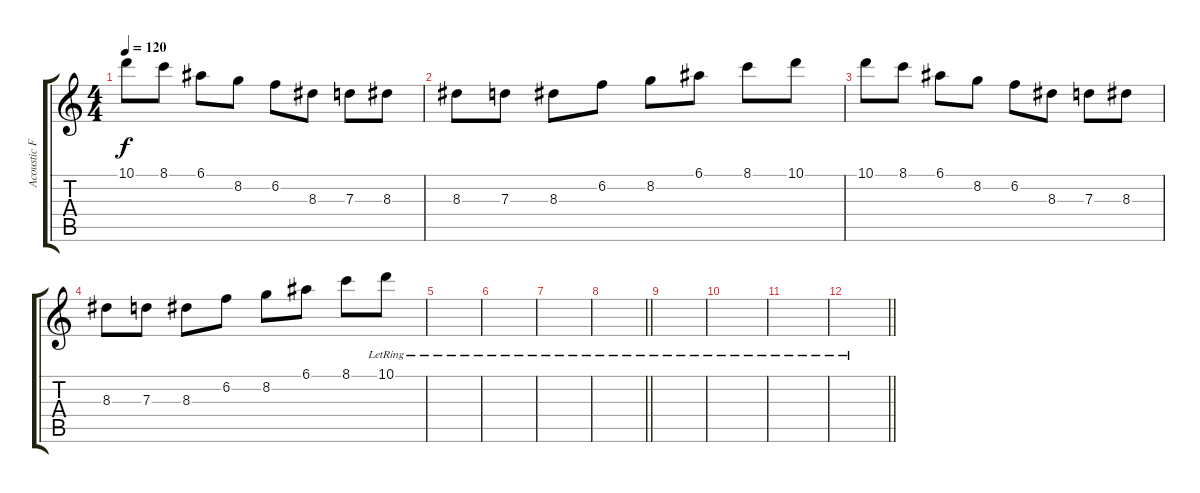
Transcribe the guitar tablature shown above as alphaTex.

\track ("Acoustic Fills" "Acoustic F") {solo instrument electricguitarjazz}
\staff {score tabs}
\tuning (E4 B3 G3 D3 A2 E2) {hide}
\ts (4 4)
\tempo 120
\clef g2
\ks c
10.1.8{dy f} 8.1.8 6.1.8 8.2.8 6.2.8 8.3.8 7.3.8 8.3.8 |
8.3.8 7.3.8 8.3.8 6.2.8 8.2.8 6.1.8 8.1.8 10.1.8 |
10.1.8 8.1.8 6.1.8 8.2.8 6.2.8 8.3.8 7.3.8 8.3.8 |
8.3.8 7.3.8 8.3.8 6.2.8 8.2.8 6.1.8 8.1.8 10.1{lr}.8 |
|
|
|
\barLineRight lightlight
|
|
|
|
\barLineRight lightlight
